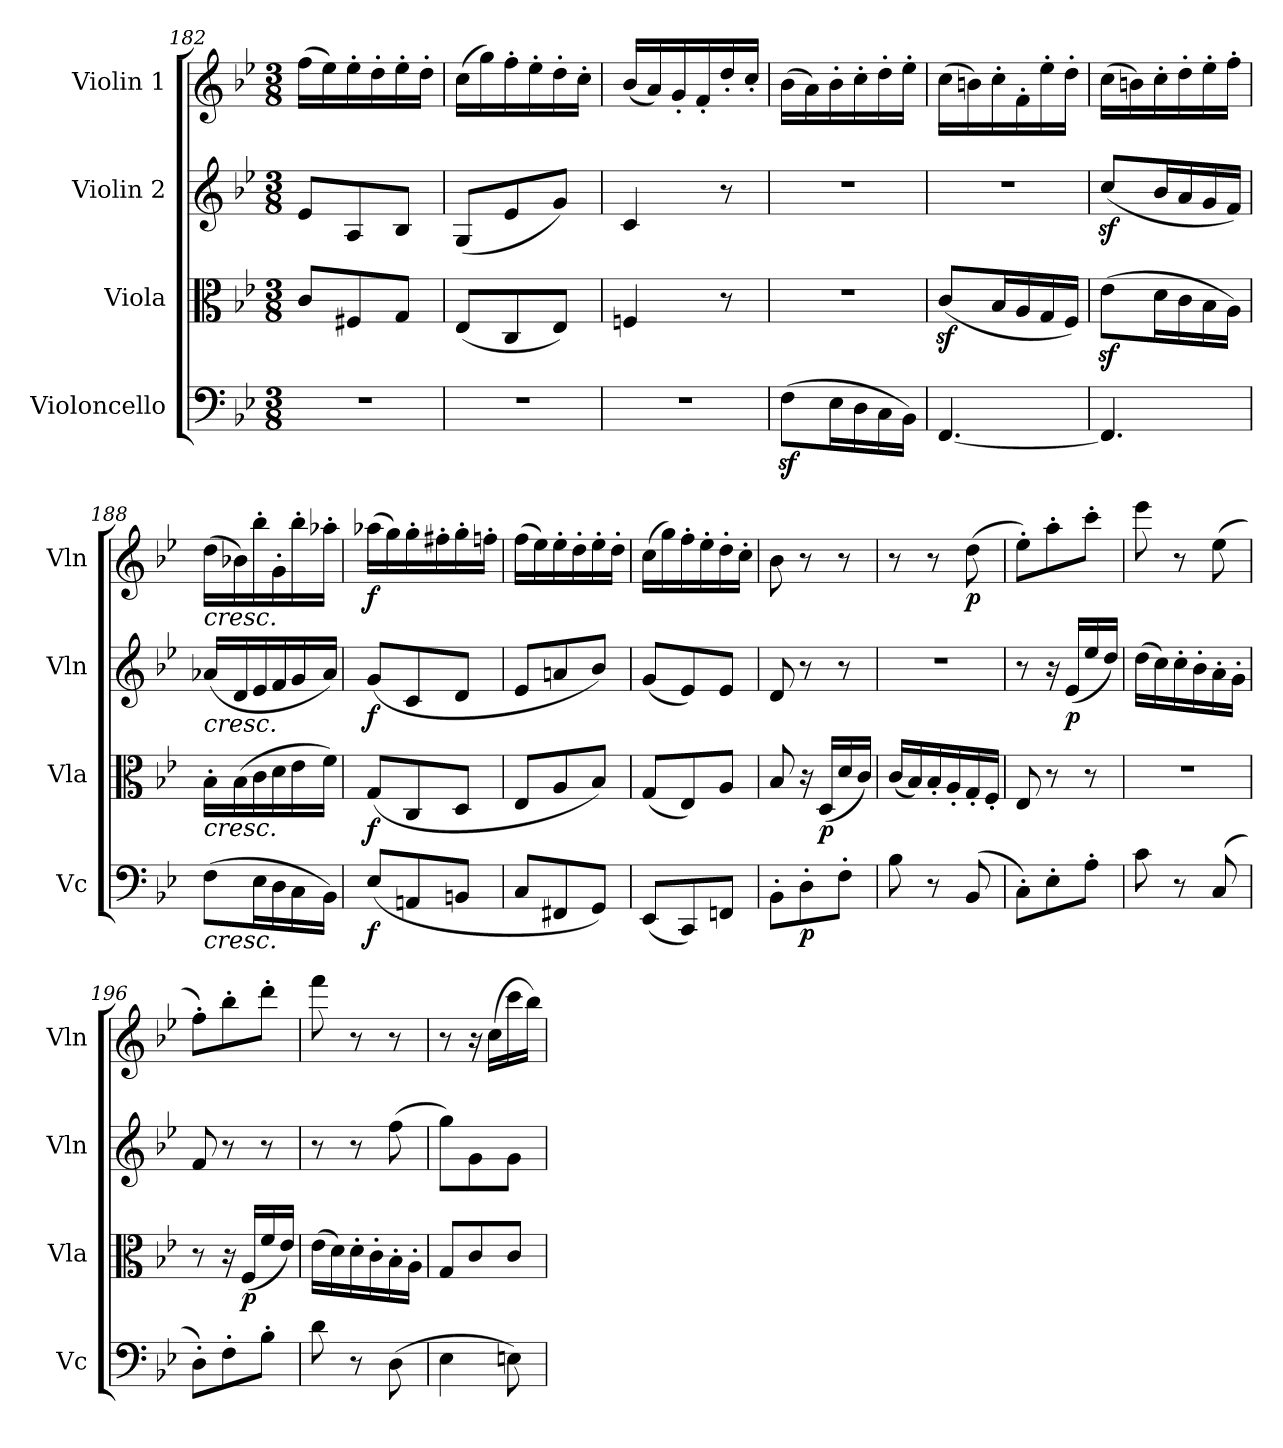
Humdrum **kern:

**kern	**dynam	**kern	**dynam	**kern	**dynam	**kern	**dynam
*part4	*part4	*part3	*part3	*part2	*part2	*part1	*part1
*staff4	*staff4	*staff3	*staff3	*staff2	*staff2	*staff1	*staff1
*I"Violoncello	*	*I"Viola	*	*I"Violin 2	*	*I"Violin 1	*
*I'Vc	*	*I'Vla	*	*I'Vln	*	*I'Vln	*
*clefF4	*	*clefC3	*	*clefG2	*	*clefG2	*
*k[b-e-]	*	*k[b-e-]	*	*k[b-e-]	*	*k[b-e-]	*
*M3/8	*	*M3/8	*	*M3/8	*	*M3/8	*
=182	=182	=182	=182	=182	=182	=182	=182
4.r	.	8c/L	.	8e-/L	.	(16ff\LL	.
.	.	.	.	.	.	16ee-\)	.
.	.	8F#X/	.	8A/	.	16ee-'\	.
.	.	.	.	.	.	16dd'\	.
.	.	8G/J	.	8B-/J	.	16ee-'\	.
.	.	.	.	.	.	16dd'\JJ	.
=183	=183	=183	=183	=183	=183	=183	=183
4.r	.	(8E-/L	.	(8G/L	.	(16cc\LL	.
.	.	.	.	.	.	16gg\)	.
.	.	8C/	.	8e-/	.	16ff'\	.
.	.	.	.	.	.	16ee-'\	.
.	.	8E-/J)	.	8g/J)	.	16dd'\	.
.	.	.	.	.	.	16cc'\JJ	.
!!LO:LB:g=z
=184	=184	=184	=184	=184	=184	=184	=184
4.r	.	4Fn/	.	4c/	.	(16b-/LL	.
.	.	.	.	.	.	16a/)	.
.	.	.	.	.	.	16g'/	.
.	.	.	.	.	.	16f'/	.
.	.	8r	.	8r	.	16dd'/	.
.	.	.	.	.	.	16cc'/JJ	.
=185	=185	=185	=185	=185	=185	=185	=185
(8Fz<\L	.	4.r	.	4.r	.	(16b-\LL	.
.	.	.	.	.	.	16a\)	.
16E-\L	.	.	.	.	.	16b-'\	.
16D\	.	.	.	.	.	16cc'\	.
16C\	.	.	.	.	.	16dd'\	.
16BB-\JJ)	.	.	.	.	.	16ee-'\JJ	.
=186	=186	=186	=186	=186	=186	=186	=186
[4.FF/	.	(8cz</L	.	4.r	.	(16cc\LL	.
.	.	.	.	.	.	16bn\)	.
.	.	16B-/L	.	.	.	16cc'\	.
.	.	16A/	.	.	.	16f'\	.
.	.	16G/	.	.	.	16ee-'\	.
.	.	16F/JJ)	.	.	.	16dd'\JJ	.
!!LO:PB:g=z
=187	=187	=187	=187	=187	=187	=187	=187
4.FF/]	.	(8e-z<\L	.	(8ccz</L	.	(16cc\LL	.
.	.	.	.	.	.	16bn\)	.
.	.	16d\L	.	16b-/L	.	16cc'\	.
.	.	16c\	.	16a/	.	16dd'\	.
.	.	16B-\	.	16g/	.	16ee-'\	.
.	.	16A\JJ)	.	16f/JJ)	.	16ff'\JJ	.
=188	=188	=188	=188	=188	=188	=188	=188
!	!	!	!	!	!	!LO:TX:b:i:t=cresc.	!
!	!	!	!	!LO:TX:b:i:t=cresc.	!	!	!
!	!	!LO:TX:b:i:t=cresc.	!	!	!	!	!
!LO:TX:b:i:t=cresc.	!	!	!	!	!	!	!
(8F\L	.	16B-'\LL	.	(16a-X/LL	.	(16dd\LL	.
.	.	(16B-\	.	16d/	.	16b-X\)	.
16E-\L	.	16c\	.	16e-/	.	16bb-'\	.
16D\	.	16d\	.	16f/	.	16g'\	.
16C\	.	16e-\	.	16g/	.	16bb-'\	.
16BB-\JJ)	.	16f\JJ)	.	16a-/JJ)	.	16aa-X'\JJ	.
=189	=189	=189	=189	=189	=189	=189	=189
!	!LO:DY:b	!	!LO:DY:b	!	!LO:DY:b	!	!LO:DY:b
(8E-/L	f	(8G/L	f	(8g/L	f	(16aa-X\LL	f
.	.	.	.	.	.	16gg\)	.
8AAn/	.	8C/	.	8c/	.	16gg'\	.
.	.	.	.	.	.	16ff#X'\	.
8BBn/J	.	8D/J	.	8d/J	.	16gg'\	.
.	.	.	.	.	.	16ffn'\JJ	.
=190	=190	=190	=190	=190	=190	=190	=190
8C/L	.	8E-/L	.	8e-/L	.	(16ff\LL	.
.	.	.	.	.	.	16ee-\)	.
8FF#X/	.	8A/	.	8an/	.	16ee-'\	.
.	.	.	.	.	.	16dd'\	.
8GG/J)	.	8B-/J)	.	8b-/J)	.	16ee-'\	.
.	.	.	.	.	.	16dd'\JJ	.
=191	=191	=191	=191	=191	=191	=191	=191
(8EE-/L	.	(8G/L	.	(8g/L	.	(16cc\LL	.
.	.	.	.	.	.	16gg\)	.
8CC/)	.	8E-/)	.	8e-/)	.	16ff'\	.
.	.	.	.	.	.	16ee-'\	.
8FFn/J	.	8A/J	.	8e-/J	.	16dd'\	.
.	.	.	.	.	.	16cc'\JJ	.
=192	=192	=192	=192	=192	=192	=192	=192
8BB-'\L	.	8B-/	.	8d/	.	8b-\	.
!	!LO:DY:b	!	!	!	!	!	!
8D'\	p	16r	.	8r	.	8r	.
!	!	!	!LO:DY:b	!	!	!	!
.	.	(16D/LL	p	.	.	.	.
8F'\J	.	16d/	.	8r	.	8r	.
.	.	16c/JJ)	.	.	.	.	.
=193	=193	=193	=193	=193	=193	=193	=193
8B-\	.	(16c/LL	.	4.r	.	8r	.
.	.	16B-/)	.	.	.	.	.
8r	.	16B-'/	.	.	.	8r	.
.	.	16A'/	.	.	.	.	.
!	!	!	!	!	!	!	!LO:DY:b
(8BB-/	.	16G'/	.	.	.	(8dd\	p
.	.	16F'/JJ	.	.	.	.	.
!!LO:LB:g=z
=194	=194	=194	=194	=194	=194	=194	=194
8C'\L)	.	8E-/	.	8r	.	8ee-'\L)	.
8E-'\	.	8r	.	16r	.	8aa'\	.
!	!	!	!	!	!LO:DY:b	!	!
.	.	.	.	(16e-/LL	p	.	.
8A'\J	.	8r	.	16ee-/	.	8ccc'\J	.
.	.	.	.	16dd/JJ)	.	.	.
=195	=195	=195	=195	=195	=195	=195	=195
8c\	.	4.r	.	(16dd\LL	.	8eee-\	.
.	.	.	.	16cc\)	.	.	.
8r	.	.	.	16cc'\	.	8r	.
.	.	.	.	16b-'\	.	.	.
(8C/	.	.	.	16a'\	.	(8ee-\	.
.	.	.	.	16g'\JJ	.	.	.
!!LO:LB:g=z
=196	=196	=196	=196	=196	=196	=196	=196
8D'\L)	.	8r	.	8f/	.	8ff'\L)	.
8F'\	.	16r	.	8r	.	8bb-'\	.
!	!	!	!LO:DY:b	!	!	!	!
.	.	(16F/LL	p	.	.	.	.
8B-'\J	.	16f/	.	8r	.	8ddd'\J	.
.	.	16e-/JJ)	.	.	.	.	.
=197	=197	=197	=197	=197	=197	=197	=197
8d\	.	(16e-\LL	.	8r	.	8fff\	.
.	.	16d\)	.	.	.	.	.
8r	.	16d'\	.	8r	.	8r	.
.	.	16c'\	.	.	.	.	.
(8D\	.	16B-'\	.	(8ff\	.	8r	.
.	.	16A'\JJ	.	.	.	.	.
=198	=198	=198	=198	=198	=198	=198	=198
4E-\	.	8G/L	.	8gg\L)	.	8r	.
.	.	8c/	.	8g\	.	16r	.
.	.	.	.	.	.	(16cc\LL	.
8En\)	.	8c/J	.	8g\J	.	16ccc\	.
.	.	.	.	.	.	16bb-\JJ)	.
=	=	=	=	=	=	=	=
*-	*-	*-	*-	*-	*-	*-	*-
